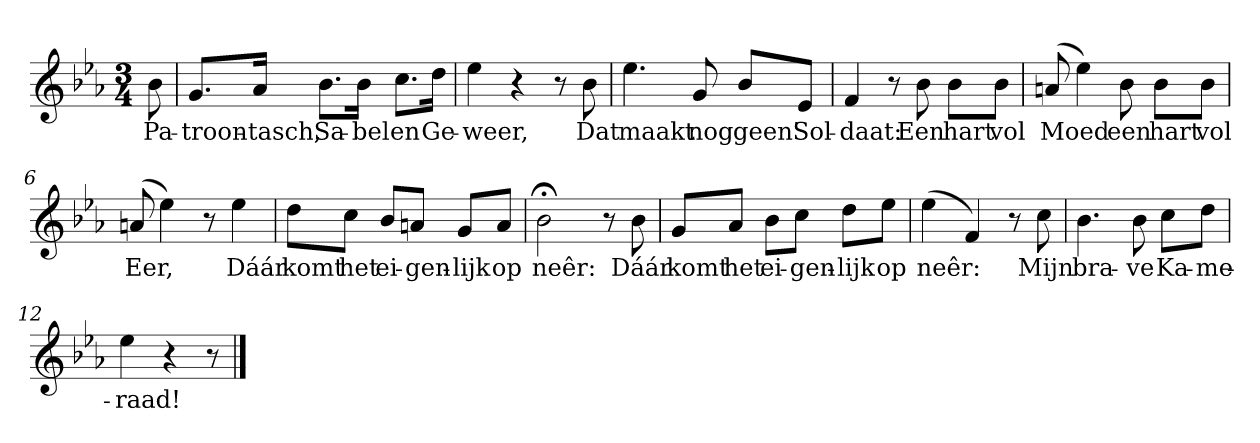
**kern	**text
*part1	*part1
*staff1	*staff1
*clefG2	*
*k[b-e-a-]	*
*E-:	*
*M3/4	*
*MM120	*
=	=
8b-	Pa-
=1	=1
8.g/L	-troon-
16a-/Jk	-tasch,
8.b-\L	Sa-
16b-\Jk	-bel
8.cc\L	en
16dd\Jk	Ge-
=2	=2
4ee-	-weer,
4r	.
8r	.
8b-	Dat
=3	=3
4.ee-	maakt
8g	nog
8b-/L	geen'
8e-/J	Sol-
=4	=4
4f	-daat:
8r	.
8b-	Een
8b-\L	hart
8b-\J	vol
=5	=5
(8an	Moed
4ee-)	.
8b-	een
8b-\L	hart
8b-\J	vol
=6	=6
(8an	Eer,
4ee-)	.
8r	.
4ee-	Dáár
=7	=7
8dd\L	komt
8cc\J	het
8b-/L	ei-
8an/J	-gen-
8g/L	-lijk
8a/J	op
=8	=8
2b-;<	neêr:
8r	.
8b-	Dáár
=9	=9
8g/L	komt
8a-/J	het
8b-\L	ei-
8cc\J	-gen-
8dd\L	-lijk
8ee-\J	op
=10	=10
(4ee-	neêr:
4f)	.
8r	.
8cc	Mijn
=11	=11
4.b-	bra-
8b-	-ve
8cc\L	Ka-
8dd\J	-me-
=12	=12
4ee-	-raad!
4r	.
8r	.
==	==
*-	*-
